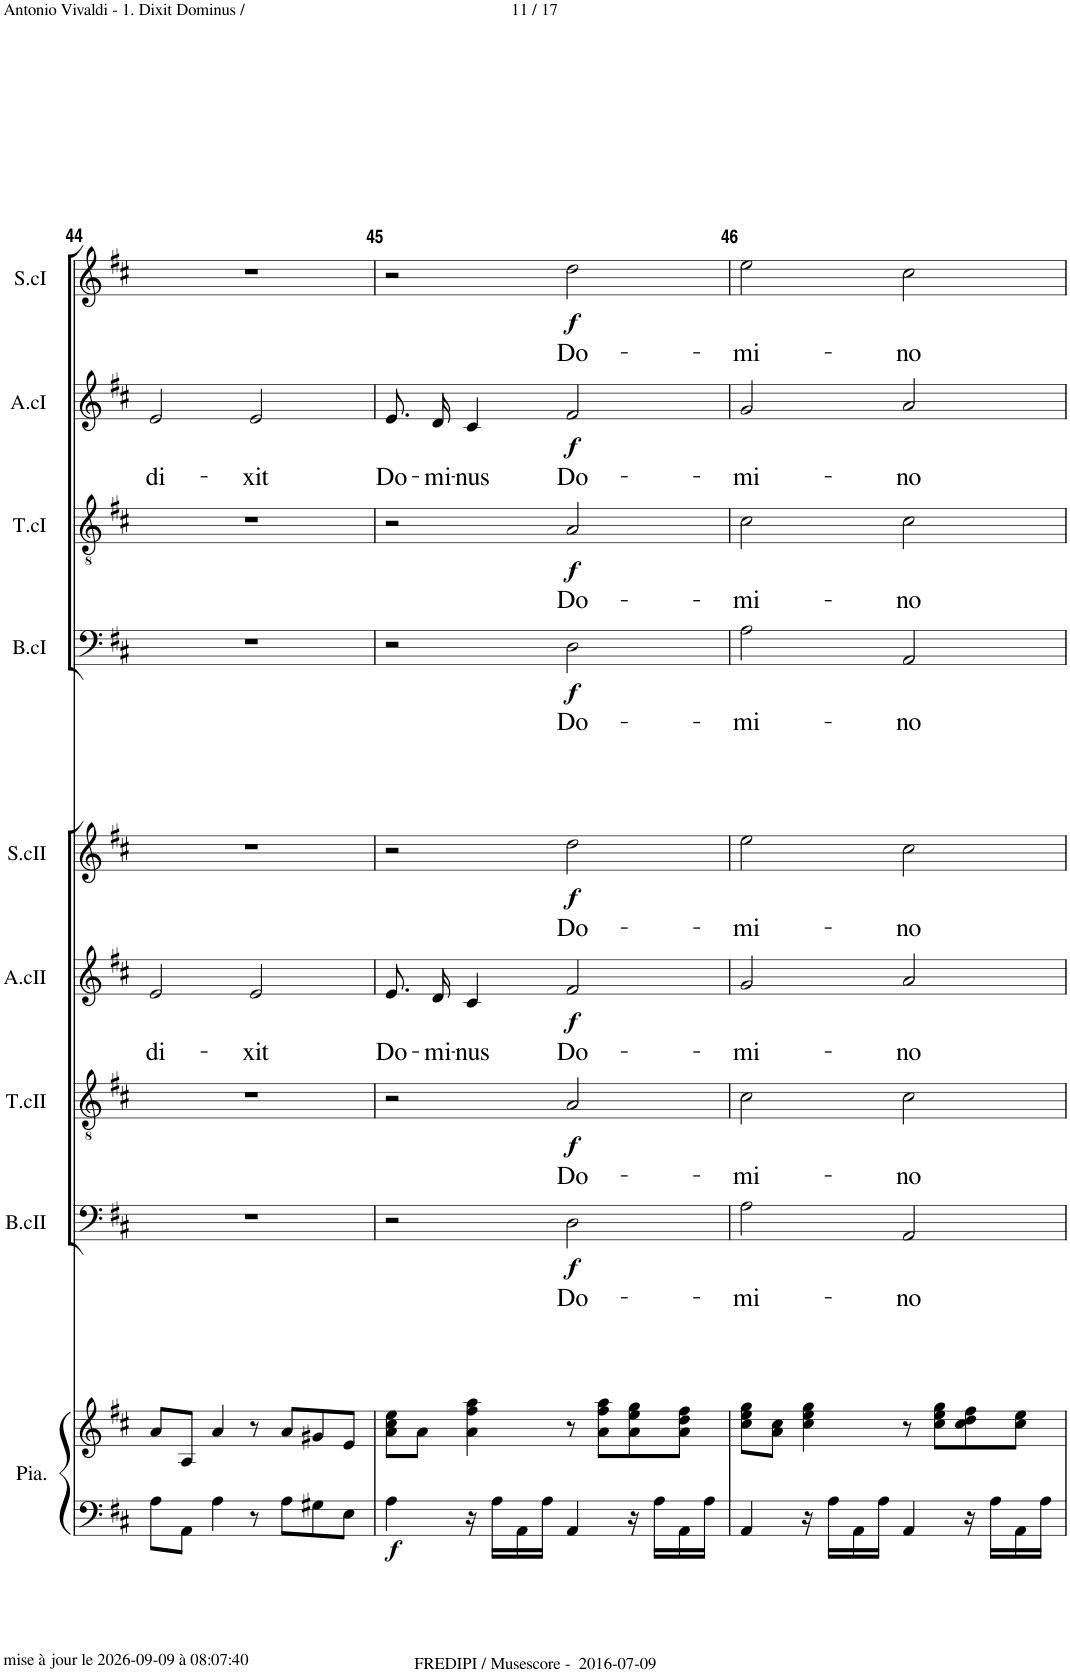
**kern	**kern	**dynam	**kern	**text	**dynam	**kern	**text	**dynam	**kern	**text	**dynam	**kern	**text	**dynam	**kern	**text	**dynam	**kern	**text	**dynam	**kern	**text	**dynam	**kern	**text	**dynam
*part9	*part9	*part9	*part8	*part8	*part8	*part7	*part7	*part7	*part6	*part6	*part6	*part5	*part5	*part5	*part4	*part4	*part4	*part3	*part3	*part3	*part2	*part2	*part2	*part1	*part1	*part1
*staff10	*staff9	*staff9/10	*staff8	*staff8	*staff8	*staff7	*staff7	*staff7	*staff6	*staff6	*staff6	*staff5	*staff5	*staff5	*staff4	*staff4	*staff4	*staff3	*staff3	*staff3	*staff2	*staff2	*staff2	*staff1	*staff1	*staff1
*I"Piano	*	*	*I"Basse Choeur II	*	*	*I"Ténor Choeur II	*	*	*I"Alto Choeur II	*	*	*I"Soprano Choeur II	*	*	*I"Basse Choeur I	*	*	*I"Ténor Choeur I	*	*	*I"Alto Choeur I	*	*	*I"Soprano Choeur I	*	*
*I'Pia.	*	*	*I'B.cII	*	*	*I'T.cII	*	*	*I'A.cII	*	*	*I'S.cII	*	*	*I'B.cI	*	*	*I'T.cI	*	*	*I'A.cI	*	*	*I'S.cI	*	*
!!LO:PB:g=z
*clefF4	*clefG2	*	*clefF4	*	*	*clefGv2	*	*	*clefG2	*	*	*clefG2	*	*	*clefF4	*	*	*clefGv2	*	*	*clefG2	*	*	*clefG2	*	*
*k[f#c#]	*k[f#c#]	*	*k[f#c#]	*	*	*k[f#c#]	*	*	*k[f#c#]	*	*	*k[f#c#]	*	*	*k[f#c#]	*	*	*k[f#c#]	*	*	*k[f#c#]	*	*	*k[f#c#]	*	*
*M4/4	*M4/4	*	*M4/4	*	*	*M4/4	*	*	*M4/4	*	*	*M4/4	*	*	*M4/4	*	*	*M4/4	*	*	*M4/4	*	*	*M4/4	*	*
*met(c)	*met(c)	*	*met(c)	*	*	*met(c)	*	*	*met(c)	*	*	*met(c)	*	*	*met(c)	*	*	*met(c)	*	*	*met(c)	*	*	*met(c)	*	*
=44	=44	=44	=44	=44	=44	=44	=44	=44	=44	=44	=44	=44	=44	=44	=44	=44	=44	=44	=44	=44	=44	=44	=44	=44	=44	=44
!	!	!	!	!	!	!	!	!	!	!LO:LY:b	!	!	!	!	!	!	!	!	!	!	!	!LO:LY:b	!	!	!	!
8A\L	8a/L	.	1r	.	.	1r	.	.	2e/	di-	.	1r	.	.	1r	.	.	1r	.	.	2e/	di-	.	1r	.	.
8AA\J	8A/J	.	.	.	.	.	.	.	.	.	.	.	.	.	.	.	.	.	.	.	.	.	.	.	.	.
4A\	4a/	.	.	.	.	.	.	.	.	.	.	.	.	.	.	.	.	.	.	.	.	.	.	.	.	.
!	!	!	!	!	!	!	!	!	!	!LO:LY:b	!	!	!	!	!	!	!	!	!	!	!	!LO:LY:b	!	!	!	!
8r	8r	.	.	.	.	.	.	.	2e/	-xit	.	.	.	.	.	.	.	.	.	.	2e/	-xit	.	.	.	.
8A\L	8a/L	.	.	.	.	.	.	.	.	.	.	.	.	.	.	.	.	.	.	.	.	.	.	.	.	.
8G#X\	8g#X/	.	.	.	.	.	.	.	.	.	.	.	.	.	.	.	.	.	.	.	.	.	.	.	.	.
8E\J	8e/J	.	.	.	.	.	.	.	.	.	.	.	.	.	.	.	.	.	.	.	.	.	.	.	.	.
=45	=45	=45	=45	=45	=45	=45	=45	=45	=45	=45	=45	=45	=45	=45	=45	=45	=45	=45	=45	=45	=45	=45	=45	=45	=45	=45
!	!	!LO:DY:b=2	!	!	!	!	!	!	!	!LO:LY:b	!	!	!	!	!	!	!	!	!	!	!	!LO:LY:b	!	!	!	!
4A\	8a\ 8cc#\ 8ee\L	f	2r	.	.	2r	.	.	8.e/L	Do-	.	2r	.	.	2r	.	.	2r	.	.	8.e/L	Do-	.	2r	.	.
.	8a\J	.	.	.	.	.	.	.	.	.	.	.	.	.	.	.	.	.	.	.	.	.	.	.	.	.
!	!	!	!	!	!	!	!	!	!	!LO:LY:b	!	!	!	!	!	!	!	!	!	!	!	!LO:LY:b	!	!	!	!
.	.	.	.	.	.	.	.	.	16d/Jk	-mi-	.	.	.	.	.	.	.	.	.	.	16d/Jk	-mi-	.	.	.	.
!	!	!	!	!	!	!	!	!	!	!LO:LY:b	!	!	!	!	!	!	!	!	!	!	!	!LO:LY:b	!	!	!	!
16r	4a\ 4ff#\ 4aa\	.	.	.	.	.	.	.	4c#/	-nus	.	.	.	.	.	.	.	.	.	.	4c#/	-nus	.	.	.	.
16A\LL	.	.	.	.	.	.	.	.	.	.	.	.	.	.	.	.	.	.	.	.	.	.	.	.	.	.
16AA\	.	.	.	.	.	.	.	.	.	.	.	.	.	.	.	.	.	.	.	.	.	.	.	.	.	.
16A\JJ	.	.	.	.	.	.	.	.	.	.	.	.	.	.	.	.	.	.	.	.	.	.	.	.	.	.
!	!	!	!	!LO:LY:b	!LO:DY:b	!	!LO:LY:b	!LO:DY:b	!	!LO:LY:b	!LO:DY:b	!	!LO:LY:b	!LO:DY:b	!	!LO:LY:b	!LO:DY:b	!	!LO:LY:b	!LO:DY:b	!	!LO:LY:b	!LO:DY:b	!	!LO:LY:b	!LO:DY:b
4AA/	8r	.	2D\	Do-	f	2A/	Do-	f	2f#/	Do-	f	2dd\	Do-	f	2D\	Do-	f	2A/	Do-	f	2f#/	Do-	f	2dd\	Do-	f
.	8a\ 8ff#\ 8aa\L	.	.	.	.	.	.	.	.	.	.	.	.	.	.	.	.	.	.	.	.	.	.	.	.	.
16r	8a\ 8ee\ 8gg\	.	.	.	.	.	.	.	.	.	.	.	.	.	.	.	.	.	.	.	.	.	.	.	.	.
16A\LL	.	.	.	.	.	.	.	.	.	.	.	.	.	.	.	.	.	.	.	.	.	.	.	.	.	.
16AA\	8a\ 8dd\ 8ff#\J	.	.	.	.	.	.	.	.	.	.	.	.	.	.	.	.	.	.	.	.	.	.	.	.	.
16A\JJ	.	.	.	.	.	.	.	.	.	.	.	.	.	.	.	.	.	.	.	.	.	.	.	.	.	.
=46	=46	=46	=46	=46	=46	=46	=46	=46	=46	=46	=46	=46	=46	=46	=46	=46	=46	=46	=46	=46	=46	=46	=46	=46	=46	=46
!	!	!	!	!LO:LY:b	!	!	!LO:LY:b	!	!	!LO:LY:b	!	!	!LO:LY:b	!	!	!LO:LY:b	!	!	!LO:LY:b	!	!	!LO:LY:b	!	!	!LO:LY:b	!
4AA/	8cc#\ 8ee\ 8gg\L	.	2A\	-mi-	.	2c#\	-mi-	.	2g/	-mi-	.	2ee\	-mi-	.	2A\	-mi-	.	2c#\	-mi-	.	2g/	-mi-	.	2ee\	-mi-	.
.	8a\ 8cc#\J	.	.	.	.	.	.	.	.	.	.	.	.	.	.	.	.	.	.	.	.	.	.	.	.	.
16r	4cc#\ 4ee\ 4gg\	.	.	.	.	.	.	.	.	.	.	.	.	.	.	.	.	.	.	.	.	.	.	.	.	.
16A\LL	.	.	.	.	.	.	.	.	.	.	.	.	.	.	.	.	.	.	.	.	.	.	.	.	.	.
16AA\	.	.	.	.	.	.	.	.	.	.	.	.	.	.	.	.	.	.	.	.	.	.	.	.	.	.
16A\JJ	.	.	.	.	.	.	.	.	.	.	.	.	.	.	.	.	.	.	.	.	.	.	.	.	.	.
!	!	!	!	!LO:LY:b	!	!	!LO:LY:b	!	!	!LO:LY:b	!	!	!LO:LY:b	!	!	!LO:LY:b	!	!	!LO:LY:b	!	!	!LO:LY:b	!	!	!LO:LY:b	!
4AA/	8r	.	2AA/	-no	.	2c#\	-no	.	2a/	-no	.	2cc#\	-no	.	2AA/	-no	.	2c#\	-no	.	2a/	-no	.	2cc#\	-no	.
.	8cc#\ 8ee\ 8gg\L	.	.	.	.	.	.	.	.	.	.	.	.	.	.	.	.	.	.	.	.	.	.	.	.	.
16r	8cc#\ 8dd\ 8ff#\	.	.	.	.	.	.	.	.	.	.	.	.	.	.	.	.	.	.	.	.	.	.	.	.	.
16A\LL	.	.	.	.	.	.	.	.	.	.	.	.	.	.	.	.	.	.	.	.	.	.	.	.	.	.
16AA\	8cc#\ 8ee\J	.	.	.	.	.	.	.	.	.	.	.	.	.	.	.	.	.	.	.	.	.	.	.	.	.
16A\JJ	.	.	.	.	.	.	.	.	.	.	.	.	.	.	.	.	.	.	.	.	.	.	.	.	.	.
=	=	=	=	=	=	=	=	=	=	=	=	=	=	=	=	=	=	=	=	=	=	=	=	=	=	=
*-	*-	*-	*-	*-	*-	*-	*-	*-	*-	*-	*-	*-	*-	*-	*-	*-	*-	*-	*-	*-	*-	*-	*-	*-	*-	*-
